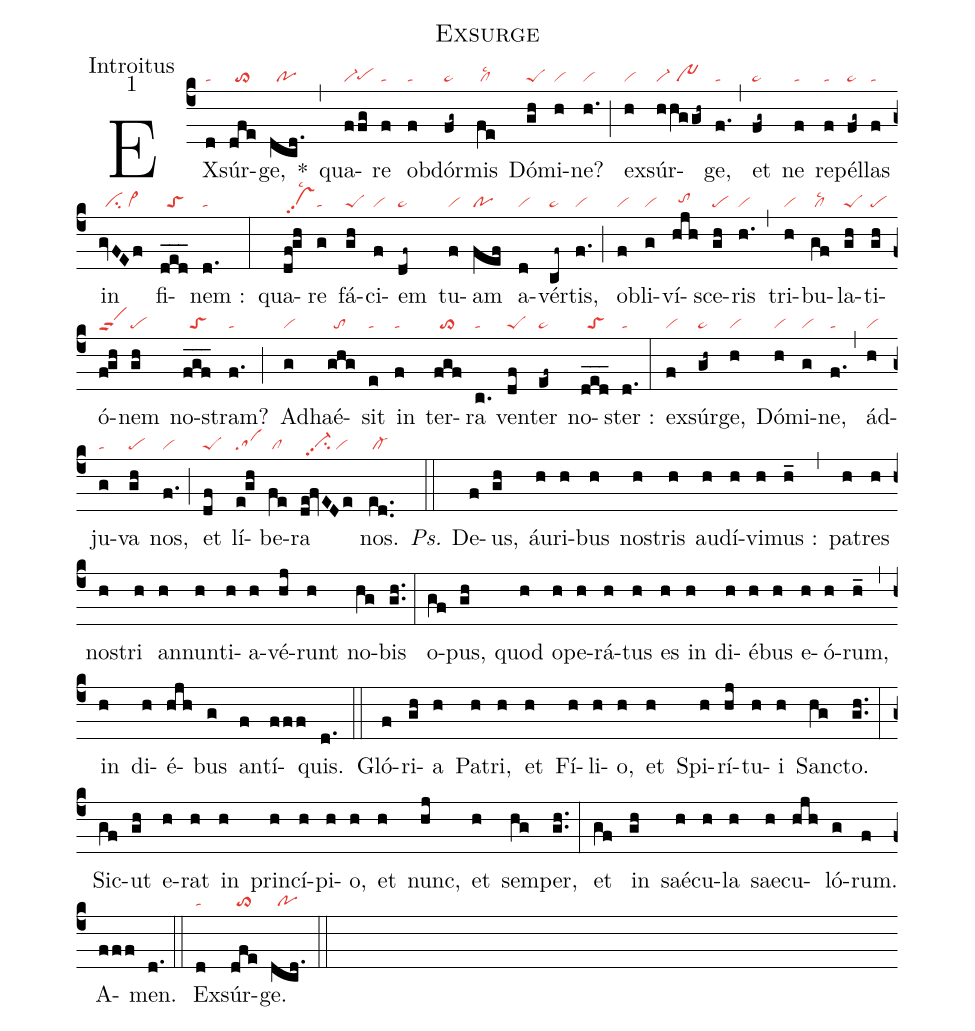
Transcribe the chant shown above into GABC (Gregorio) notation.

name:Exsurge;
office-part:Introitus;
mode:1;
nabc-lines:1;
%%
(c4) EX(d|ta)súr(dfe|//to>)ge,(dcd.|//po) *(,)
qua(f|vi-|fg|pehg)re(f|ta) ob(f|ta)dór(fg~|pe~)mis(fe|/cllsc2) Dó(gh|peS)mi(h|vi)ne?(h.|vi) (;)
ex(h|vi)súr(h|vi-|hggh~|//po~)ge,(f.|ta) (,)
et(fg~|pe~) ne(f|ta) re(f|ta)pél(fg~|pe~)las(f|ta) in(gvFEf|//ci/vi>) fi(d_e_d_|//toS)nem :(d.|ta) (:)
qua(df!gh|/vshgpp2lsc2)re(g|ta) fá(gh|peS)ci(f|vi)em(df~|pe~) tu(f|vi)am(fef|po) a(d|vi)vér(cf~|pe~)tis,(f.|vi) (;)
ob(f|vi)li(g|vi)ví(hjh|//tohh)sce(gh|pe)ris(h.|vi) (,)
tri(h|vi)bu(gf|/cllsc2)la(gh|peS)ti(gh|pe)ó(f!gh|viheppt2)nem(gh|pe) no(f_g_f_|//toS)stram?(f.|ta) (;)
Ad(g|vi)haé(ghg|//to)sit(e|ta) in(f|ta) ter(fgf|//to>)ra(c.|ta) ven(df|peS)ter(ef~|pe~) no(d_e_d_|//toS)ster :(d.|ta) (:)
ex(f|vi)súr(gh~|pe~)ge,(h|vi) Dó(h|vi)mi(g|vi)ne,(f.|ta) (,)
ád(h|vi)ju(g|ta)va(gh|pe) nos,(f.|vi) (;)
et(df|peS) lí(e!gh|sa)be(fe|/cl)ra(de!fvEDe|//vi-hgpp2su2/vi) nos.(ed..|/cl-) (::)

<i>Ps.</i>

De(f)us,(gh) áu(h)ri(h)bus(h) nos(h)tris(h) au(h)dí(h)vi(h)mus :(h_) (,)
pa(h)tres(h) nos(h)tri(h) an(h)nun(h)ti(h)a(h)vé(hj)runt(h) no(hg)bis(gh..) (:)
o(gf)pus,(gh) quod(h) o(h)pe(h)rá(h)tus(h) es(h) in(h) di(h)é(h)bus(h) e(h)ó(h)rum,(h_) (,)
in(h) di(h)é(hjh)bus(g) an(f)tí(fff)quis.(d.) (::)

Gló(f)ri(gh)a(h) Pa(h)tri,(h) et(h) Fí(h)li(h)o,(h) et(h) Spi(h)rí(hj)tu(h)i(h) Sanc(hg)to.(gh..) (:) Sic(gf)ut(gh) e(h)rat(h) in(h) prin(h)cí(h)pi(h)o,(h) et(h) nunc,(hj) et(h) sem(hg)per,(gh..) (:) et(gf) in(gh) saé(h)cu(h)la(h) sae(h)cu(hjh)ló(g)rum.(f) A(fff)men.(d.) (::)

Ex(d|ta)súr(dfe|//to>)ge.(dcd.|//po) (::)
